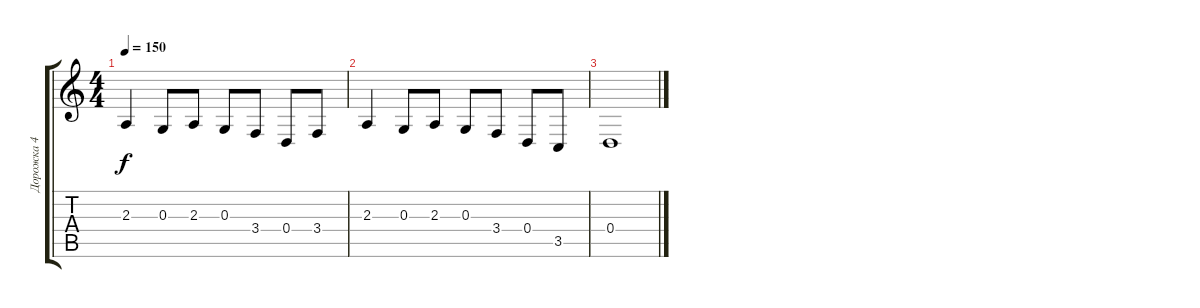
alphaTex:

\track ("Дорожка 4" "Дорожка 4") {instrument harpsichord}
\staff {score tabs}
\tuning (E4 B3 G3 D3 A2 E2) {hide}
\ts (4 4)
\tempo 150
\clef g2
\ks c
2.3.4{dy f} 0.3.8 2.3.8 0.3.8 3.4.8 0.4.8 3.4.8 |
2.3.4 0.3.8 2.3.8 0.3.8 3.4.8 0.4.8 3.5.8 |
0.4.1
